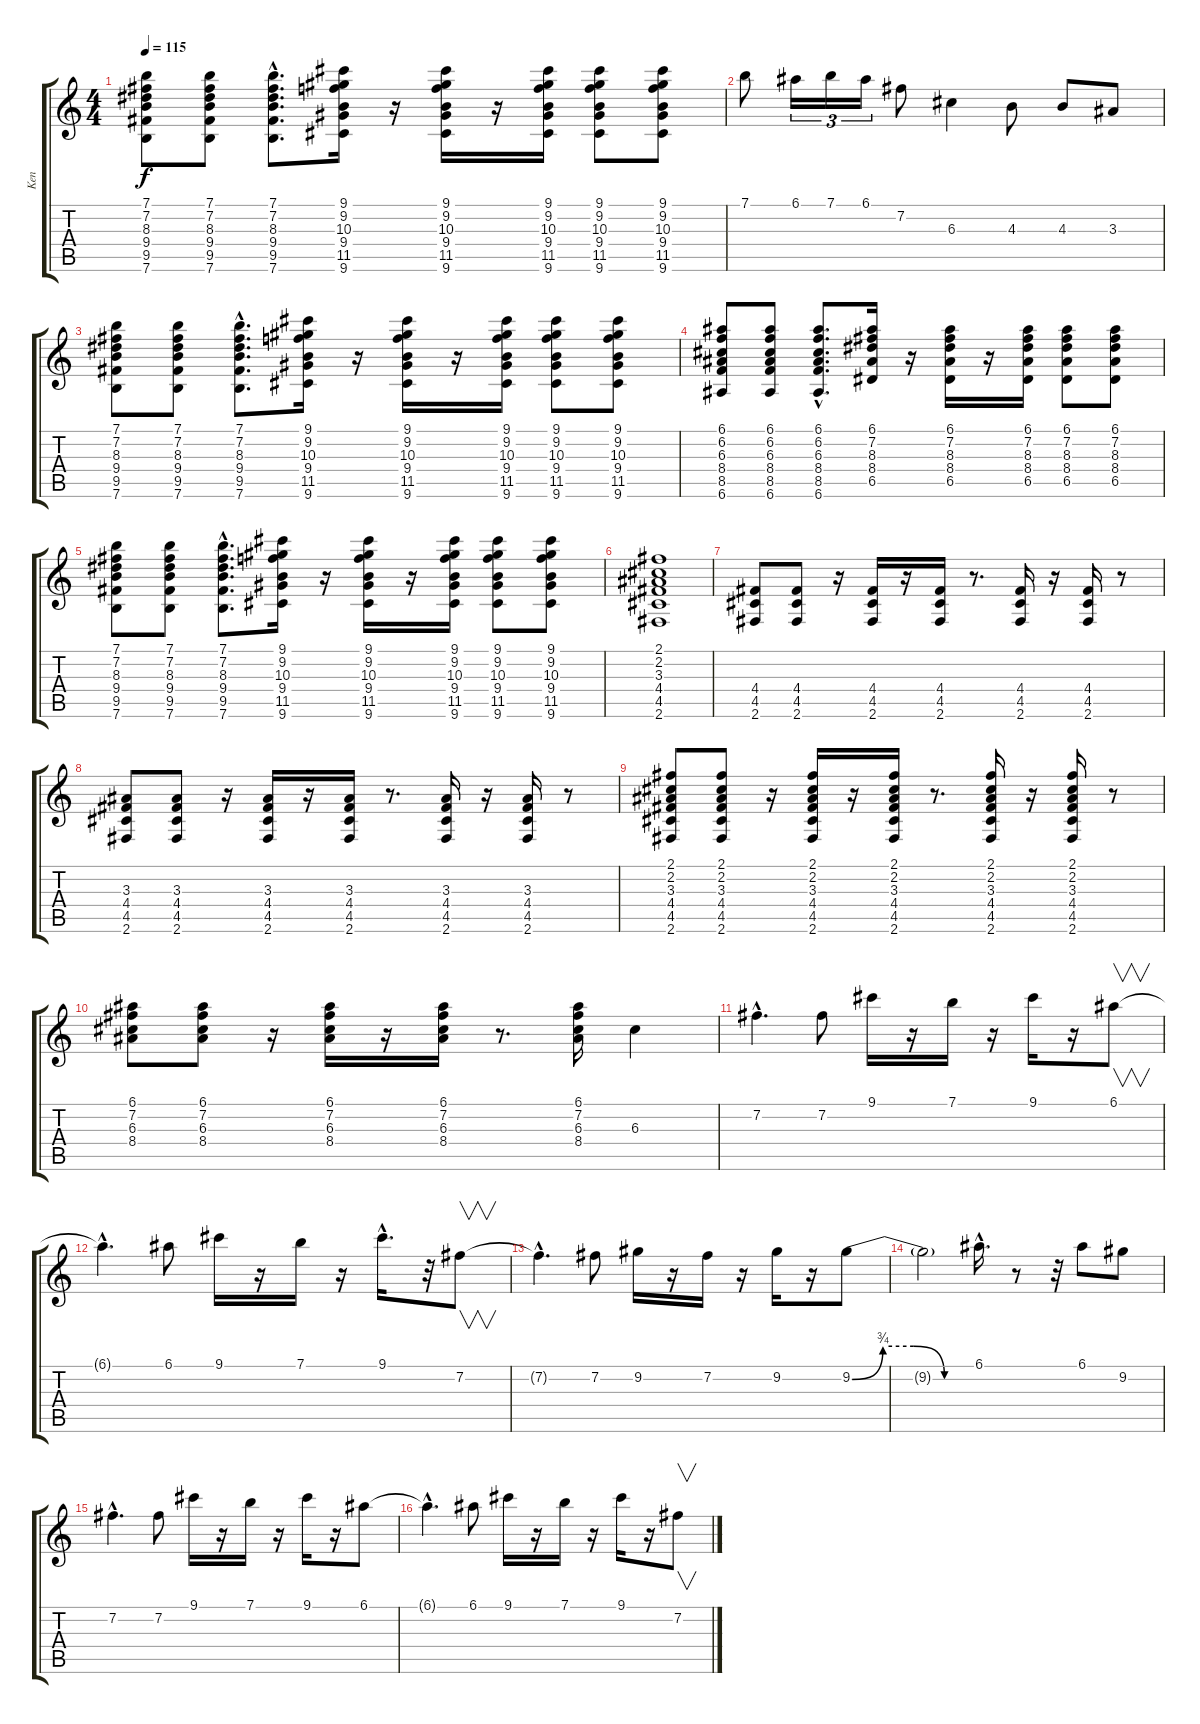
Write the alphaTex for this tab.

\track ("Ken" "Ken") {instrument overdrivenguitar}
\staff {score tabs}
\tuning (E4 B3 G3 D3 A2 E2) {hide}
\ts (4 4)
\tempo 115
\clef g2
\ks c
(7.1 7.2 8.3 9.4 9.5 7.6).8{dy f} (7.1 7.2 8.3 9.4 9.5 7.6).8 (7.1{hac} 7.2{hac} 8.3{hac} 9.4{hac} 9.5{hac} 7.6{hac}).8{d} (9.1 9.2 10.3 9.4 11.5 9.6).16 r.16 (9.1 9.2 10.3 9.4 11.5 9.6).16 r.16 (9.1 9.2 10.3 9.4 11.5 9.6).16 (9.1 9.2 10.3 9.4 11.5 9.6).8 (9.1 9.2 10.3 9.4 11.5 9.6).8 |
7.1.8 6.1.16{tu (3 2)} 7.1.16{tu (3 2)} 6.1.16{tu (3 2)} 7.2.8 6.3.4 4.3.8 4.3.8 3.3.8 |
(7.1 7.2 8.3 9.4 9.5 7.6).8 (7.1 7.2 8.3 9.4 9.5 7.6).8 (7.1{hac} 7.2{hac} 8.3{hac} 9.4{hac} 9.5{hac} 7.6{hac}).8{d} (9.1 9.2 10.3 9.4 11.5 9.6).16 r.16 (9.1 9.2 10.3 9.4 11.5 9.6).16 r.16 (9.1 9.2 10.3 9.4 11.5 9.6).16 (9.1 9.2 10.3 9.4 11.5 9.6).8 (9.1 9.2 10.3 9.4 11.5 9.6).8 |
(6.1 6.2 6.3 8.4 8.5 6.6).8 (6.1 6.2 6.3 8.4 8.5 6.6).8 (6.1{hac} 6.2{hac} 6.3{hac} 8.4{hac} 8.5{hac} 6.6{hac}).8{d} (6.1 7.2 8.3 8.4 6.5).16 r.16 (6.1 7.2 8.3 8.4 6.5).16 r.16 (6.1 7.2 8.3 8.4 6.5).16 (6.1 7.2 8.3 8.4 6.5).8 (6.1 7.2 8.3 8.4 6.5).8 |
(7.1 7.2 8.3 9.4 9.5 7.6).8 (7.1 7.2 8.3 9.4 9.5 7.6).8 (7.1{hac} 7.2{hac} 8.3{hac} 9.4{hac} 9.5{hac} 7.6{hac}).8{d} (9.1 9.2 10.3 9.4 11.5 9.6).16 r.16 (9.1 9.2 10.3 9.4 11.5 9.6).16 r.16 (9.1 9.2 10.3 9.4 11.5 9.6).16 (9.1 9.2 10.3 9.4 11.5 9.6).8 (9.1 9.2 10.3 9.4 11.5 9.6).8 |
(2.1 2.2 3.3 4.4 4.5 2.6).1 |
(4.4 4.5 2.6).8 (4.4 4.5 2.6).8 r.16 (4.4 4.5 2.6).16 r.16 (4.4 4.5 2.6).16 r.8{d} (4.4 4.5 2.6).16 r.16 (4.4 4.5 2.6).16 r.8 |
(3.3 4.4 4.5 2.6).8 (3.3 4.4 4.5 2.6).8 r.16 (3.3 4.4 4.5 2.6).16 r.16 (3.3 4.4 4.5 2.6).16 r.8{d} (3.3 4.4 4.5 2.6).16 r.16 (3.3 4.4 4.5 2.6).16 r.8 |
(2.1 2.2 3.3 4.4 4.5 2.6).8 (2.1 2.2 3.3 4.4 4.5 2.6).8 r.16 (2.1 2.2 3.3 4.4 4.5 2.6).16 r.16 (2.1 2.2 3.3 4.4 4.5 2.6).16 r.8{d} (2.1 2.2 3.3 4.4 4.5 2.6).16 r.16 (2.1 2.2 3.3 4.4 4.5 2.6).16 r.8 |
(6.1 7.2 6.3 8.4).8 (6.1 7.2 6.3 8.4).8 r.16 (6.1 7.2 6.3 8.4).16 r.16 (6.1 7.2 6.3 8.4).16 r.8{d} (6.1 7.2 6.3 8.4).16 6.3.4{instrument distortionguitar} |
7.2{hac}.4{d} 7.2.8 9.1.16 r.16 7.1.16 r.16 9.1.16 r.16 6.1.8{v} |
6.1{hac t}.4{d} 6.1.8 9.1.16 r.16 7.1.16 r.16 9.1{hac}.16{d} r.32 7.2.8{v} |
7.2{hac t}.4{d} 7.2.8 9.2.16 r.16 7.2.16 r.16 9.2.16 r.16 9.2{be (custom 0 0 15 3 30 3 45 0 60 0)}.8 |
9.2{t}.2 6.1{hac}.16{d} r.8 r.32 6.1.8 9.2.8 |
7.2{hac}.4{d} 7.2.8 9.1.16 r.16 7.1.16 r.16 9.1.16 r.16 6.1.8 |
6.1{hac t}.4{d} 6.1.8 9.1.16 r.16 7.1.16 r.16 9.1.16 r.16 7.2.8{v}
